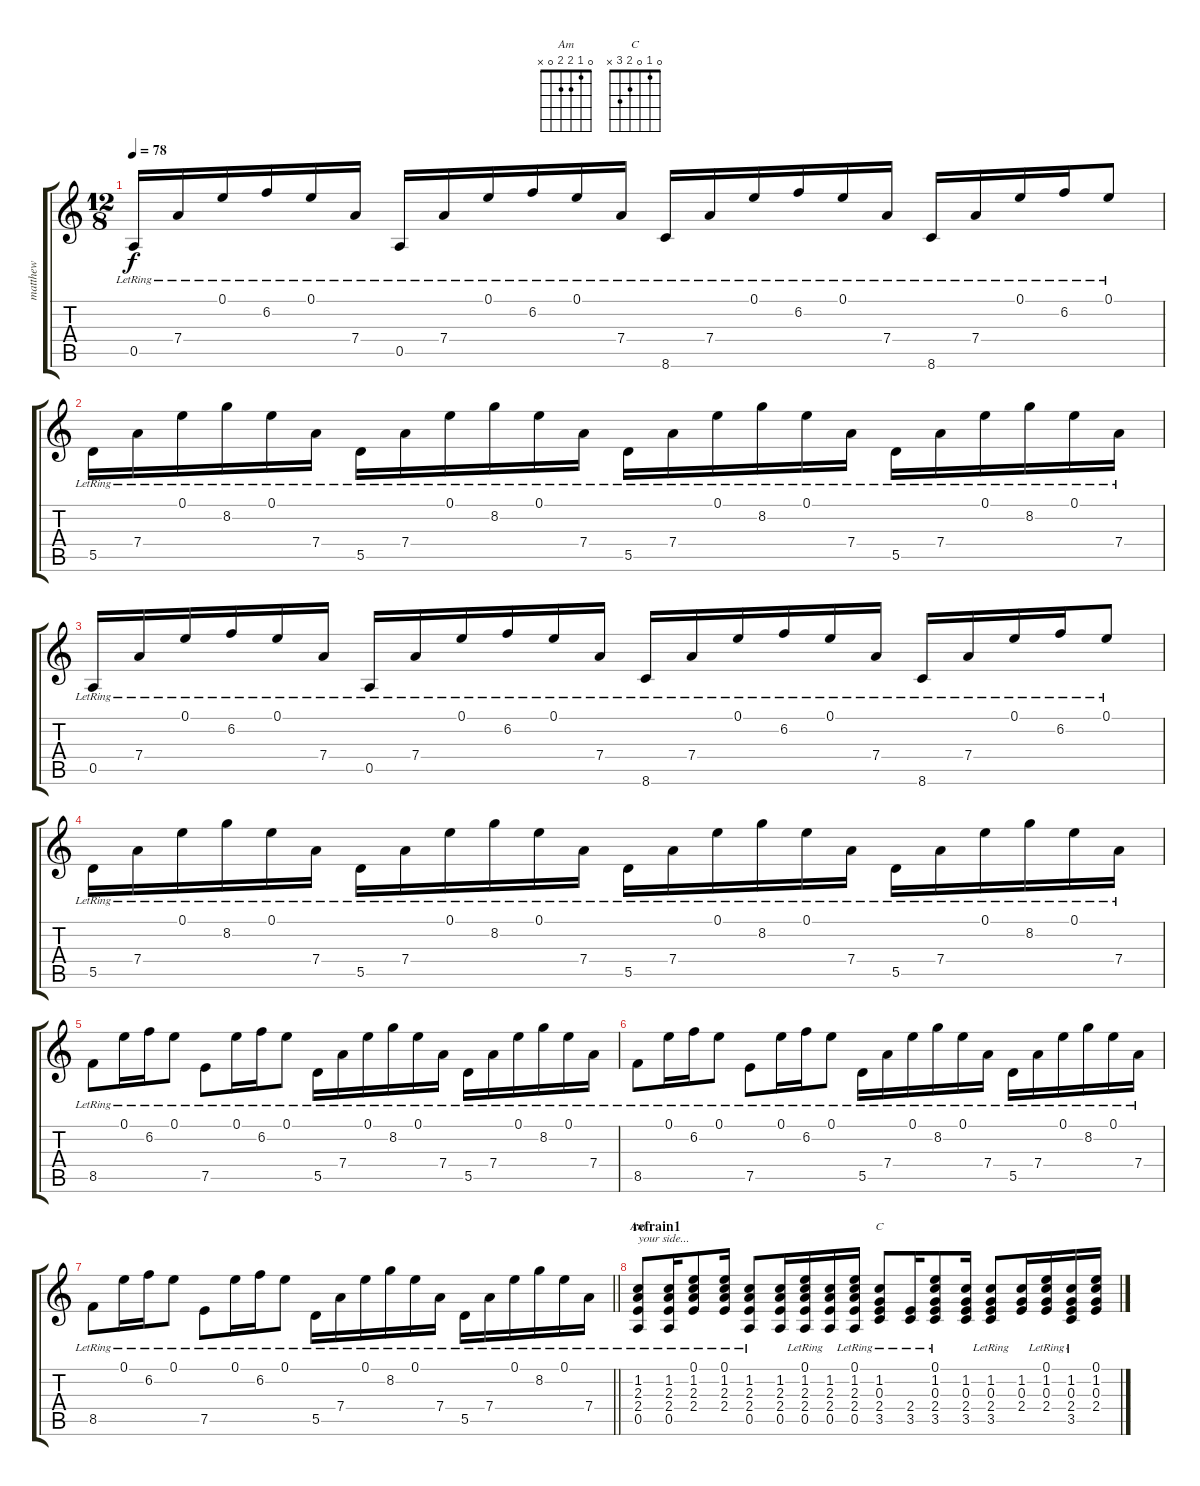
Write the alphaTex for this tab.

\track ("matthew" "matthew") {mute instrument acousticguitarsteel}
\staff {score tabs}
\tuning (E4 B3 G3 D3 A2 E2) {hide}
\chord ("Am" 0 1 2 2 0 x)
\chord ("C" 0 1 0 2 3 x)
\ts (12 8)
\tempo 78
\clef g2
\ks c
0.5{lr}.16{dy f} 7.4{lr}.16 0.1{lr}.16 6.2{lr}.16 0.1{lr}.16 7.4{lr}.16 0.5{lr}.16 7.4{lr}.16 0.1{lr}.16 6.2{lr}.16 0.1{lr}.16 7.4{lr}.16 8.6{lr}.16 7.4{lr}.16 0.1{lr}.16 6.2{lr}.16 0.1{lr}.16 7.4{lr}.16 8.6{lr}.16 7.4{lr}.16 0.1{lr}.16 6.2{lr}.16 0.1{lr}.8 |
5.5{lr}.16 7.4{lr}.16 0.1{lr}.16 8.2{lr}.16 0.1{lr}.16 7.4{lr}.16 5.5{lr}.16 7.4{lr}.16 0.1{lr}.16 8.2{lr}.16 0.1{lr}.16 7.4{lr}.16 5.5{lr}.16 7.4{lr}.16 0.1{lr}.16 8.2{lr}.16 0.1{lr}.16 7.4{lr}.16 5.5{lr}.16 7.4{lr}.16 0.1{lr}.16 8.2{lr}.16 0.1{lr}.16 7.4{lr}.16 |
0.5{lr}.16 7.4{lr}.16 0.1{lr}.16 6.2{lr}.16 0.1{lr}.16 7.4{lr}.16 0.5{lr}.16 7.4{lr}.16 0.1{lr}.16 6.2{lr}.16 0.1{lr}.16 7.4{lr}.16 8.6{lr}.16 7.4{lr}.16 0.1{lr}.16 6.2{lr}.16 0.1{lr}.16 7.4{lr}.16 8.6{lr}.16 7.4{lr}.16 0.1{lr}.16 6.2{lr}.16 0.1{lr}.8 |
5.5{lr}.16 7.4{lr}.16 0.1{lr}.16 8.2{lr}.16 0.1{lr}.16 7.4{lr}.16 5.5{lr}.16 7.4{lr}.16 0.1{lr}.16 8.2{lr}.16 0.1{lr}.16 7.4{lr}.16 5.5{lr}.16 7.4{lr}.16 0.1{lr}.16 8.2{lr}.16 0.1{lr}.16 7.4{lr}.16 5.5{lr}.16 7.4{lr}.16 0.1{lr}.16 8.2{lr}.16 0.1{lr}.16 7.4{lr}.16 |
8.5{lr}.8 0.1{lr}.16 6.2{lr}.16 0.1{lr}.8 7.5{lr}.8 0.1{lr}.16 6.2{lr}.16 0.1{lr}.8 5.5{lr}.16 7.4{lr}.16 0.1{lr}.16 8.2{lr}.16 0.1{lr}.16 7.4{lr}.16 5.5{lr}.16 7.4{lr}.16 0.1{lr}.16 8.2{lr}.16 0.1{lr}.16 7.4{lr}.16 |
8.5{lr}.8 0.1{lr}.16 6.2{lr}.16 0.1{lr}.8 7.5{lr}.8 0.1{lr}.16 6.2{lr}.16 0.1{lr}.8 5.5{lr}.16 7.4{lr}.16 0.1{lr}.16 8.2{lr}.16 0.1{lr}.16 7.4{lr}.16 5.5{lr}.16 7.4{lr}.16 0.1{lr}.16 8.2{lr}.16 0.1{lr}.16 7.4{lr}.16 |
\barLineRight lightlight
8.5{lr}.8 0.1{lr}.16 6.2{lr}.16 0.1{lr}.8 7.5{lr}.8 0.1{lr}.16 6.2{lr}.16 0.1{lr}.8 5.5{lr}.16 7.4{lr}.16 0.1{lr}.16 8.2{lr}.16 0.1{lr}.16 7.4{lr}.16 5.5{lr}.16 7.4{lr}.16 0.1{lr}.16 8.2{lr}.16 0.1{lr}.16 7.4{lr}.16 |
\section ("" "refrain1")
(1.2 2.3 2.4 0.5{lr}).8{ch "Am" txt "your side..."} (1.2 2.3 2.4 0.5{lr}).16 (0.1{lr} 1.2 2.3 2.4).8 (0.1 1.2{lr} 2.3 2.4).16 (1.2{lr} 2.3 2.4 0.5{lr}).8 (1.2 2.3 2.4 0.5).16 (0.1{lr} 1.2 2.3 2.4 0.5).16 (1.2 2.3 2.4 0.5).16 (0.1{lr} 1.2 2.3 2.4 0.5).16 (1.2{lr} 0.3{lr} 2.4 3.5).8{ch "C"} (2.4{lr} 3.5).16 (0.1{lr} 1.2 0.3 2.4 3.5).8 (1.2 0.3 2.4 3.5).16 (1.2 0.3 2.4 3.5{lr}).8 (1.2 0.3 2.4).16 (0.1{lr} 1.2 0.3 2.4).16 (1.2 0.3 2.4 3.5{lr}).16 (0.1 1.2 0.3 2.4).16
